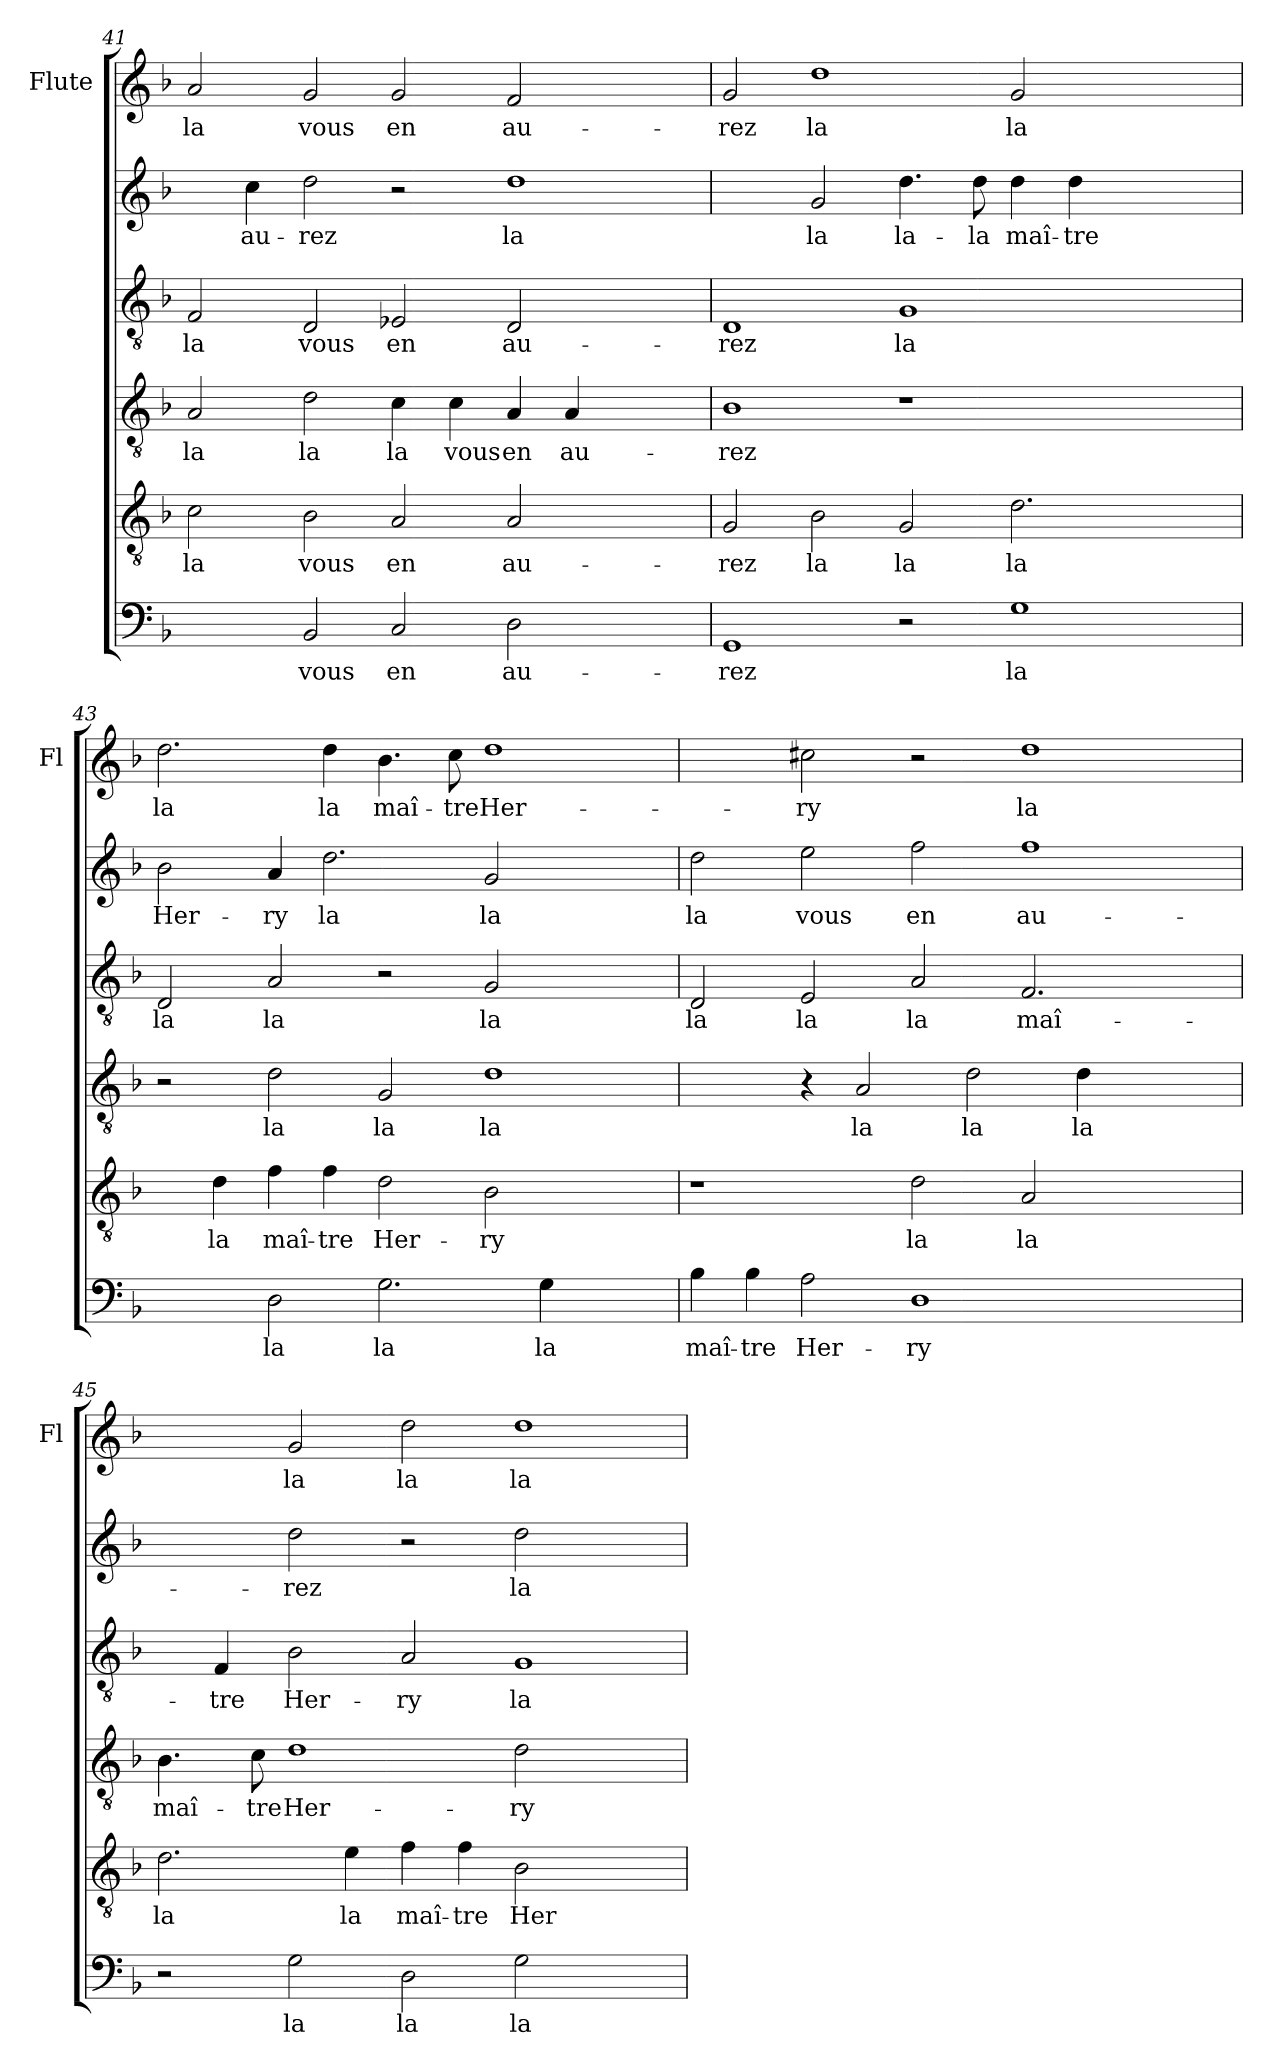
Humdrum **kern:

**kern	**text	**kern	**text	**kern	**text	**kern	**text	**kern	**text	**kern	**text
*part6	*part6	*part5	*part5	*part4	*part4	*part3	*part3	*part2	*part2	*part1	*part1
*staff6	*staff6	*staff5	*staff5	*staff4	*staff4	*staff3	*staff3	*staff2	*staff2	*staff1	*staff1
*	*	*	*	*	*	*	*	*	*	*I"Flute	*
*	*	*	*	*	*	*	*	*	*	*I'Fl	*
*clefF4	*	*clefGv2	*	*clefGv2	*	*clefGv2	*	*clefG2	*	*clefG2	*
*k[b-]	*	*k[b-]	*	*k[b-]	*	*k[b-]	*	*k[b-]	*	*k[b-]	*
*F:	*	*F:	*	*F:	*	*F:	*	*F:	*	*F:	*
=41	=41	=41	=41	=41	=41	=41	=41	=41	=41	=41	=41
!	!	!	!LO:LY:b	!	!LO:LY:b	!	!LO:LY:b	!	!	!	!LO:LY:b
2F\yy	.	2c\	la	2A/	la	2F/	la	4ff\yy	.	2a/	la
!	!	!	!	!	!	!	!	!	!LO:LY:b	!	!
.	.	.	.	.	.	.	.	4cc\	au-	.	.
!	!LO:LY:b	!	!LO:LY:b	!	!LO:LY:b	!	!LO:LY:b	!	!LO:LY:b	!	!LO:LY:b
2BB-/	vous	2B-\	vous	2d\	la	2D/	vous	2dd\	-rez	2g/	vous
!	!LO:LY:b	!	!LO:LY:b	!	!LO:LY:b	!	!LO:LY:b	!	!	!	!LO:LY:b
2C/	en	2A/	en	4c\	la	2E-X/	en	2r	.	2g/	en
!	!	!	!	!	!LO:LY:b	!	!	!	!	!	!
.	.	.	.	4c\	vous	.	.	.	.	.	.
!	!LO:LY:b	!	!LO:LY:b	!	!LO:LY:b	!	!LO:LY:b	!	!LO:LY:b	!	!LO:LY:b
2D\	au-	2A/	au-	4A/	en	2D/	au-	1dd	la	2f/	au-
!	!	!	!	!	!LO:LY:b	!	!	!	!	!	!
.	.	.	.	4A/	au-	.	.	.	.	.	.
2ryy	.	2ryy	.	2ryy	.	2ryy	.	.	.	2ryy	.
=42	=42	=42	=42	=42	=42	=42	=42	=42	=42	=42	=42
!	!LO:LY:b	!	!LO:LY:b	!	!LO:LY:b	!	!LO:LY:b	!	!	!	!LO:LY:b
1GG	-rez	2G/	-rez	1B-	-rez	1D	-rez	2dd\yy	.	2g/	-rez
!	!	!	!LO:LY:b	!	!	!	!	!	!LO:LY:b	!	!LO:LY:b
.	.	2B-\	la	.	.	.	.	2g/	la	1dd	la
!	!	!	!LO:LY:b	!	!	!	!LO:LY:b	!	!LO:LY:b	!	!
2r	.	2G/	la	1r	.	1G	la	4.dd\	la-	.	.
!	!	!	!	!	!	!	!	!	!LO:LY:b	!	!
.	.	.	.	.	.	.	.	8dd\	-la	.	.
!	!LO:LY:b	!	!LO:LY:b	!	!	!	!	!	!LO:LY:b	!	!LO:LY:b
1G	la	2.d\	la	.	.	.	.	4dd\	maî-	2g/	la
!	!	!	!	!	!	!	!	!	!LO:LY:b	!	!
.	.	.	.	.	.	.	.	4dd\	-tre	.	.
.	.	.	.	2ryy	.	2ryy	.	2ryy	.	2ryy	.
.	.	4ryy	.	.	.	.	.	.	.	.	.
!!LO:PB:g=z
=43	=43	=43	=43	=43	=43	=43	=43	=43	=43	=43	=43
!	!	!	!	!	!	!	!LO:LY:b	!	!LO:LY:b	!	!LO:LY:b
2G\yy	.	4d\yy	.	2r	.	2D/	la	2b-\	Her-	2.dd\	la
!	!	!	!LO:LY:b	!	!	!	!	!	!	!	!
.	.	4d\	la	.	.	.	.	.	.	.	.
!	!LO:LY:b	!	!LO:LY:b	!	!LO:LY:b	!	!LO:LY:b	!	!LO:LY:b	!	!
2D\	la	4f\	maî-	2d\	la	2A/	la	4a/	-ry	.	.
!	!	!	!LO:LY:b	!	!	!	!	!	!LO:LY:b	!	!LO:LY:b
.	.	4f\	-tre	.	.	.	.	2.dd\	la	4dd\	la
!	!LO:LY:b	!	!LO:LY:b	!	!LO:LY:b	!	!	!	!	!	!LO:LY:b
2.G\	la	2d\	Her-	2G/	la	2r	.	.	.	4.b-\	maî-
!	!	!	!	!	!	!	!	!	!	!	!LO:LY:b
.	.	.	.	.	.	.	.	.	.	8cc\	-tre
!	!	!	!LO:LY:b	!	!LO:LY:b	!	!LO:LY:b	!	!LO:LY:b	!	!LO:LY:b
.	.	2B-\	-ry	1d	la	2G/	la	2g/	la	1dd	Her-
!	!LO:LY:b	!	!	!	!	!	!	!	!	!	!
4G\	la	.	.	.	.	.	.	.	.	.	.
2ryy	.	2ryy	.	.	.	2ryy	.	2ryy	.	.	.
=44	=44	=44	=44	=44	=44	=44	=44	=44	=44	=44	=44
!	!LO:LY:b	!	!	!	!	!	!LO:LY:b	!	!LO:LY:b	!	!
4B-\	maî-	1r	.	2d\yy	.	2D/	la	2dd\	la	2dd\yy	.
!	!LO:LY:b	!	!	!	!	!	!	!	!	!	!
4B-\	-tre	.	.	.	.	.	.	.	.	.	.
!	!LO:LY:b	!	!	!	!	!	!LO:LY:b	!	!LO:LY:b	!	!LO:LY:b
2A\	Her-	.	.	4r	.	2E/	la	2ee\	vous	2cc#X\	-ry
!	!	!	!	!	!LO:LY:b	!	!	!	!	!	!
.	.	.	.	2A/	la	.	.	.	.	.	.
!	!LO:LY:b	!	!LO:LY:b	!	!	!	!LO:LY:b	!	!LO:LY:b	!	!
1D	-ry	2d\	la	.	.	2A/	la	2ff\	en	2r	.
!	!	!	!	!	!LO:LY:b	!	!	!	!	!	!
.	.	.	.	2d\	la	.	.	.	.	.	.
!	!	!	!LO:LY:b	!	!	!	!LO:LY:b	!	!LO:LY:b	!	!LO:LY:b
.	.	2A/	la	.	.	2.F/	maî-	1ff	au-	1dd	la
!	!	!	!	!	!LO:LY:b	!	!	!	!	!	!
.	.	.	.	4d\	la	.	.	.	.	.	.
2ryy	.	2ryy	.	2ryy	.	.	.	.	.	.	.
.	.	.	.	.	.	4ryy	.	.	.	.	.
=45	=45	=45	=45	=45	=45	=45	=45	=45	=45	=45	=45
!	!	!	!LO:LY:b	!	!LO:LY:b	!	!	!	!	!	!
2r	.	2.d\	la	4.B-\	maî-	4F/yy	.	2ff\yy	.	2dd\yy	.
!	!	!	!	!	!	!	!LO:LY:b	!	!	!	!
.	.	.	.	.	.	4F/	-tre	.	.	.	.
!	!	!	!	!	!LO:LY:b	!	!	!	!	!	!
.	.	.	.	8c\	-tre	.	.	.	.	.	.
!	!LO:LY:b	!	!	!	!LO:LY:b	!	!LO:LY:b	!	!LO:LY:b	!	!LO:LY:b
2G\	la	.	.	1d	Her-	2B-\	Her-	2dd\	-rez	2g/	la
!	!	!	!LO:LY:b	!	!	!	!	!	!	!	!
.	.	4e\	la	.	.	.	.	.	.	.	.
!	!LO:LY:b	!	!LO:LY:b	!	!	!	!LO:LY:b	!	!	!	!LO:LY:b
2D\	la	4f\	maî-	.	.	2A/	-ry	2r	.	2dd\	la
!	!	!	!LO:LY:b	!	!	!	!	!	!	!	!
.	.	4f\	-tre	.	.	.	.	.	.	.	.
!	!LO:LY:b	!	!LO:LY:b	!	!LO:LY:b	!	!LO:LY:b	!	!LO:LY:b	!	!LO:LY:b
2G\	la	2B-\	Her-	2d\	-ry	1G	la	2dd\	la	1dd	la
2ryy	.	2ryy	.	2ryy	.	.	.	2ryy	.	.	.
=	=	=	=	=	=	=	=	=	=	=	=
*-	*-	*-	*-	*-	*-	*-	*-	*-	*-	*-	*-
